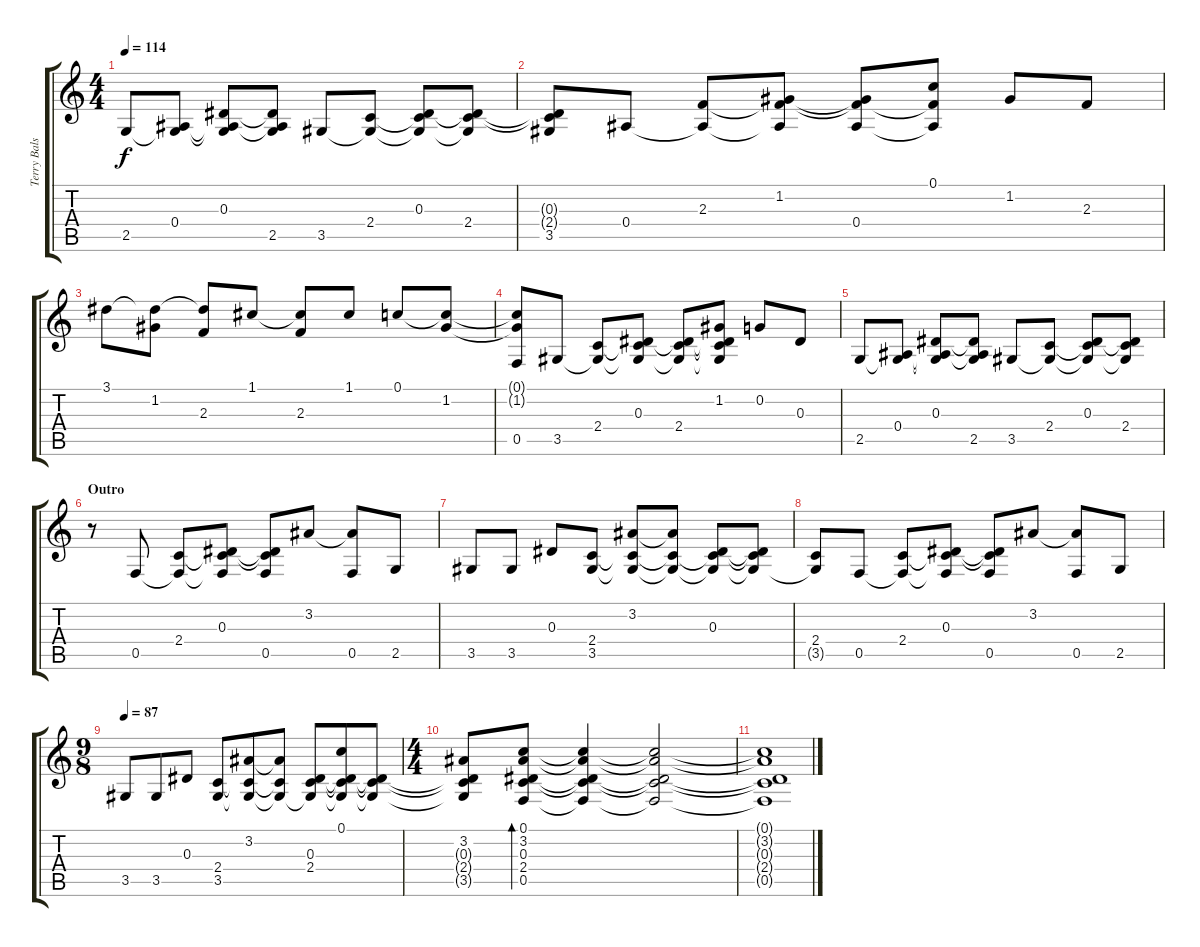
\track ("Terry Balsamo (Chorus Effect)" "Terry Bals") {instrument electricguitarjazz}
\staff {score tabs}
\tuning (C4 G3 Eb3 Bb2 F2 C2) {hide}
\ts (4 4)
\tempo 114
\clef g2
\ks c
2.5.8{dy f} (0.4 2.5{t}).8 (0.3 0.4{t} 2.5{t}).8 (0.3{t} 0.4{t} 2.5).8 3.5.8 (2.4 3.5{t}).8 (0.3 2.4{t} 3.5{t}).8 (0.3{t} 2.4 3.5{t}).8 |
(0.3{t} 2.4{t} 3.5).8 0.4.8 (2.3 0.4{t}).8 (1.2 2.3{t} 0.4{t}).8 (1.2{t} 2.3{t} 0.4).8 (0.1 2.3{t} 0.4{t}).8 1.2.8 2.3.8 |
3.1.8 (3.1{t} 1.2).8 (3.1{t} 2.3).8 1.1.8 (1.1{t} 2.3).8 1.1.8 0.1.8 (0.1{t} 1.2).8 |
(0.1{t} 1.2{t} 0.5).8 3.5.8 (2.4 3.5{t}).8 (0.3 2.4{t} 3.5{t}).8 (0.3{t} 2.4 3.5{t}).8 (1.2 0.3{t} 2.4{t} 3.5{t}).8 0.2.8 0.3.8 |
2.5.8 (0.4 2.5{t}).8 (0.3 0.4{t} 2.5{t}).8 (0.3{t} 0.4{t} 2.5).8 3.5.8 (2.4 3.5{t}).8 (0.3 2.4{t} 3.5{t}).8 (0.3{t} 2.4 3.5{t}).8 |
\section ("" "Outro")
r.8 0.5.8 (2.4 0.5{t}).8 (0.3 2.4{t} 0.5{t}).8 (0.3{t} 2.4{t} 0.5).8 3.2.8 (3.2{t} 0.5).8 2.5.8 |
3.5.8 3.5.8 0.3.8 (2.4 3.5).8 (3.2 2.4{t} 3.5{t}).8 (3.2{t} 2.4{t} 3.5{t}).8 (0.3 2.4{t} 3.5{t}).8 (0.3{t} 2.4{t} 3.5{t}).8 |
(2.4 3.5{t}).8 0.5.8 (2.4 0.5{t}).8 (0.3 2.4{t} 0.5{t}).8 (0.3{t} 2.4{t} 0.5).8 3.2.8 (3.2{t} 0.5).8 2.5.8 |
\ts (9 8)
\tempo 87
3.5.8 3.5.8 0.3.8 (2.4 3.5).8 (3.2 2.4{t} 3.5{t}).8 (3.2{t} 2.4{t} 3.5{t}).8 (0.3 2.4 3.5{t}).8 (0.1 0.3{t} 2.4{t} 3.5{t}).8 (0.3{t} 2.4{t} 3.5{t}).8 |
\ts (4 4)
(3.2 0.3{t} 2.4{t} 3.5{t}).8 (0.1 3.2 0.3 2.4 0.5).8{bd 480} (0.1{t} 3.2{t} 0.3{t} 2.4{t} 0.5{t}).4 (0.1{t} 3.2{t} 0.3{t} 2.4{t} 0.5{t}).2 |
(0.1{t} 3.2{t} 0.3{t} 2.4{t} 0.5{t}).1
